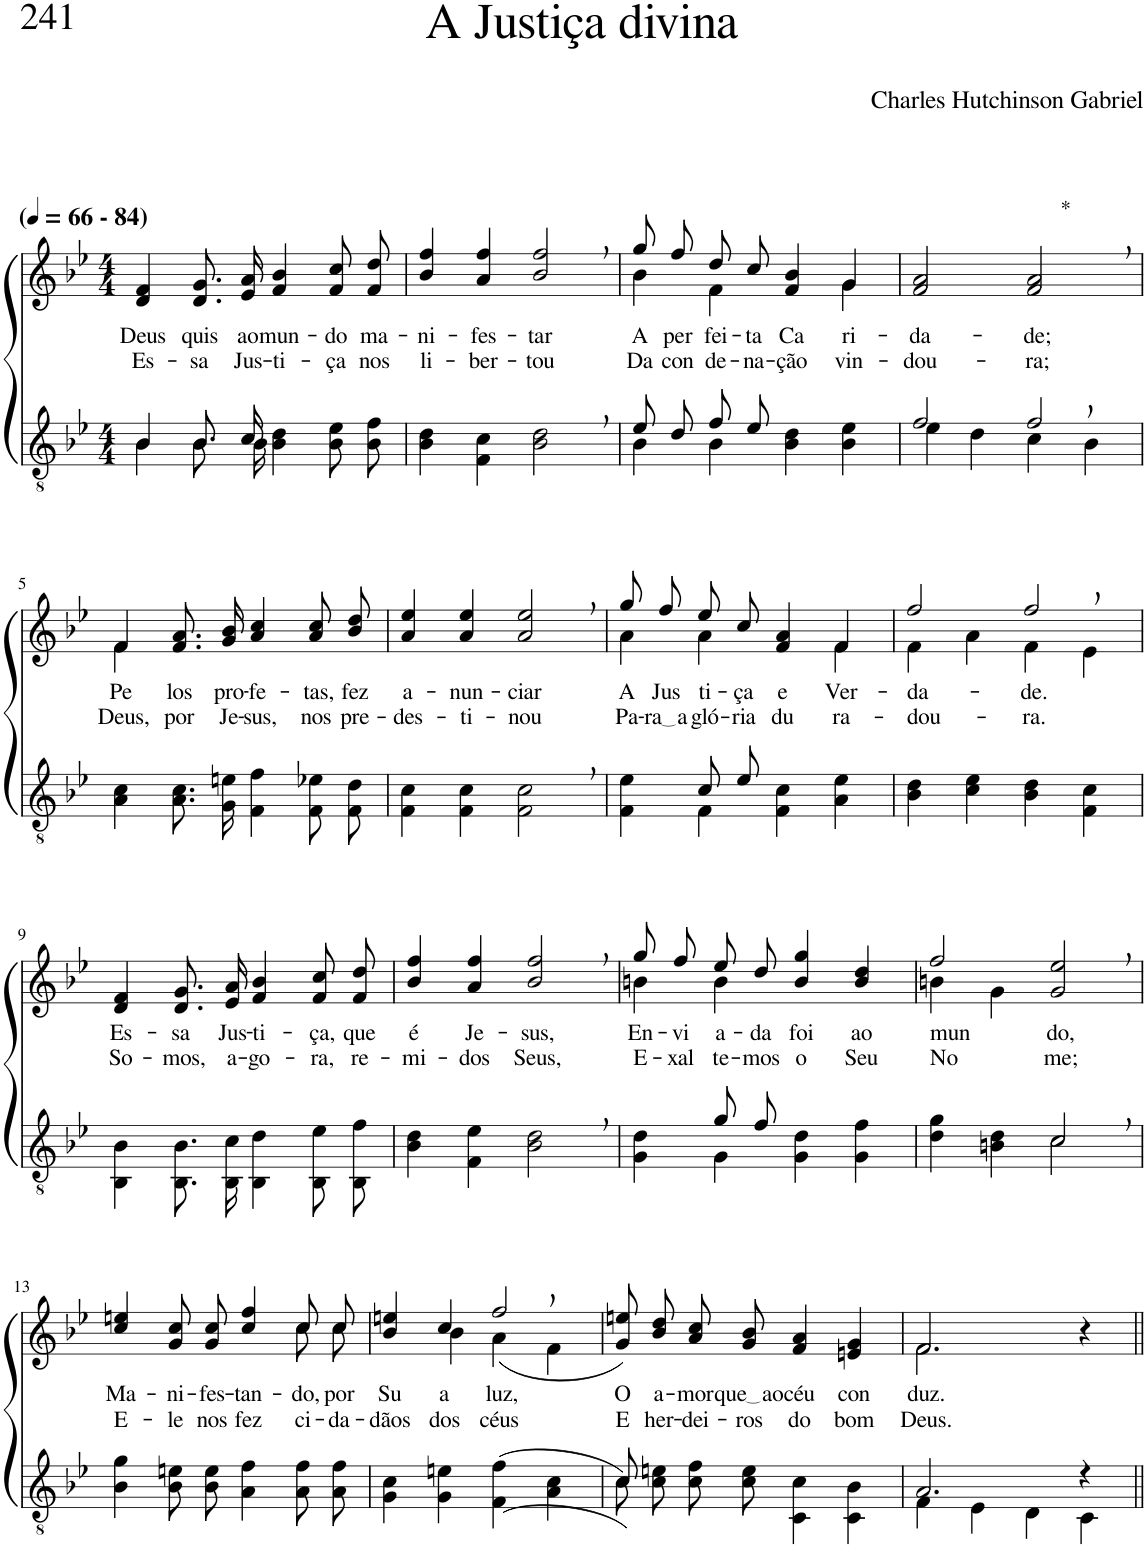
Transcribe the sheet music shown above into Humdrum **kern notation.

**kern	**kern	**text	**text
*part2	*part1	*part1	*part1
*staff2	*staff1	*staff1	*staff1
*I"Parte III e IV	*I"Parte I e II	*	*
*clefGv2	*clefG2	*	*
*Trd3c5	*Trd3c5	*	*
*k[b-e-]	*k[b-e-]	*	*
*M4/4	*M4/4	*	*
*MM66	*MM66	*	*
=1	=1	=1	=1
*^	*	*	*
!	!	!LO:TX:a:B:t=(	!	!
!	!	!LO:TX:a:B:t=- 84)	!	!
!	!	!	!LO:LY:b	!LO:LY:b
4B-\	4B-/	4d/ 4f/	Deus	Es-
!	!	!	!LO:LY:b	!LO:LY:b
8.B-\L	8.B-/L	8.d/ 8.g/L	quis	-sa
!	!	!	!LO:LY:b	!LO:LY:b
16B-\Jk	16c/Jk	16e-/ 16a/Jk	ao	Jus-
!	!	!	!LO:LY:b	!LO:LY:b
4B-\ 4d\	2ryy	4f/ 4b-/	mun-	-ti-
!	!	!	!LO:LY:b	!LO:LY:b
8B-\ 8e-\L	.	8f/ 8cc/L	-do	-ça
!	!	!	!LO:LY:b	!LO:LY:b
8B-\ 8f\J	.	8f/ 8dd/J	ma-	nos
*v	*v	*	*	*
=2	=2	=2	=2
!	!	!LO:LY:b	!LO:LY:b
4B-\ 4d\	4b-/ 4ff/	-ni-	li-
!	!	!LO:LY:b	!LO:LY:b
4F\ 4c\	4a/ 4ff/	-fes-	-ber-
!	!	!LO:LY:b	!LO:LY:b
2B-\, 2d\,	2b-/, 2ff/,	-tar	-tou
=3	=3	=3	=3
*^	*^	*	*
!	!	!	!	!LO:LY:b	!LO:LY:b
8e-/L	4B-\	8gg/L	4b-\	A	Da
!	!	!	!	!LO:LY:b	!LO:LY:b
8d/J	.	8ff/J	.	per-	con-
!	!	!	!	!LO:LY:b	!LO:LY:b
8f/L	4B-\	8dd/L	4f\	-fei-	-de-
!	!	!	!	!LO:LY:b	!LO:LY:b
8e-/J	.	8cc/J	.	-ta	-na-
!	!	!	!	!LO:LY:b	!LO:LY:b
2ryy	4B-\ 4d\	4f/ 4b-/	4ryy	Ca-	-ção
!	!	!	!	!LO:LY:b	!LO:LY:b
.	4B-\ 4e-\	4g/	4g\	-ri-	vin-
=4	=4	=4	=4	=4	=4
!	!	!	!	!LO:LY:b	!LO:LY:b
*	*	*v	*v	*	*
2f/	4e-\	2f/ 2a/	-da-	-dou-
.	4d\	.	.	.
!	!	!LO:TX:a:t=*	!	!
!	!	!	!LO:LY:b	!LO:LY:b
2f,/	4c\	2f/, 2a/,	-de;	-ra;
.	4B-\	.	.	.
!!LO:LB:g=z
=5	=5	=5	=5	=5
*	*	*^	*	*
!	!	!	!	!LO:LY:b	!LO:LY:b
*v	*v	*	*	*	*
4A\ 4c\	4f/	4f\	Pe-	Deus,
!	!	!	!LO:LY:b	!LO:LY:b
8.A\ 8.c\L	8.f/ 8.a/L	2.ryy	-los	por
!	!	!	!LO:LY:b	!LO:LY:b
16G\ 16en\Jk	16g/ 16b-/Jk	.	pro-	Je-
!	!	!	!LO:LY:b	!LO:LY:b
4F\ 4f\	4a/ 4cc/	.	-fe-	-sus,
!	!	!	!LO:LY:b	!LO:LY:b
8F/ 8e-X/L	8a\ 8cc\L	.	-tas,	nos
!	!	!	!LO:LY:b	!LO:LY:b
8F/ 8d/J	8b-\ 8dd\J	.	fez	pre-
*	*v	*v	*	*
=6	=6	=6	=6
!	!	!LO:LY:b	!LO:LY:b
4F\ 4c\	4a/ 4ee-/	a-	-des-
!	!	!LO:LY:b	!LO:LY:b
4F\ 4c\	4a/ 4ee-/	-nun-	-ti-
!	!	!LO:LY:b	!LO:LY:b
2F\, 2c\,	2a/, 2ee-/,	-ciar	-nou
=7	=7	=7	=7
*^	*^	*	*
!	!	!	!	!LO:LY:b	!LO:LY:b
4ryy	4F\ 4e-\	8gg/L	4a\	A	Pa-
!	!	!	!	!LO:LY:b	!LO:LY:b
.	.	8ff/J	.	Jus-	ra a
!	!	!	!	!LO:LY:b	!LO:LY:b
8c/L	4F\	8ee-/L	4a\	-ti-	gló-
!	!	!	!	!LO:LY:b	!LO:LY:b
8e-/J	.	8cc/J	.	-ça	-ria
!	!	!	!	!LO:LY:b	!LO:LY:b
2ryy	4F\ 4c\	4f/ 4a/	4ryy	e	du-
!	!	!	!	!LO:LY:b	!LO:LY:b
.	4A\ 4e-\	4f/	4f\	Ver-	-ra-
=8	=8	=8	=8	=8	=8
!	!	!	!	!LO:LY:b	!LO:LY:b
*v	*v	*	*	*	*
4B-\ 4d\	2ff/	4f\	-da-	-dou-
4c\ 4e-\	.	4a\	.	.
!	!	!	!LO:LY:b	!LO:LY:b
4B-\ 4d\	2ff,/	4f\	-de.	-ra.
4F\ 4c\	.	4e-\	.	.
!!LO:LB:g=z
=9	=9	=9	=9	=9
!	!	!	!LO:LY:b	!LO:LY:b
*	*v	*v	*	*
4BB-\ 4B-\	4d/ 4f/	-Es-	So-
!	!	!LO:LY:b	!LO:LY:b
8.BB-/ 8.B-/L	8.d/ 8.g/L	-sa	-mos,
!	!	!LO:LY:b	!LO:LY:b
16BB-/ 16c/Jk	16e-/ 16a/Jk	Jus-	a-
!	!	!LO:LY:b	!LO:LY:b
4BB-\ 4d\	4f/ 4b-/	-ti-	-go-
!	!	!LO:LY:b	!LO:LY:b
8BB-/ 8e-/L	8f/ 8cc/L	-ça,	-ra,
!	!	!LO:LY:b	!LO:LY:b
8BB-/ 8f/J	8f/ 8dd/J	que	re-
=10	=10	=10	=10
!	!	!LO:LY:b	!LO:LY:b
4B-\ 4d\	4b-/ 4ff/	é	-mi-
!	!	!LO:LY:b	!LO:LY:b
4F\ 4e-\	4a/ 4ff/	Je-	-dos
!	!	!LO:LY:b	!LO:LY:b
2B-\, 2d\,	2b-/, 2ff/,	-sus,	Seus,
=11	=11	=11	=11
*^	*^	*	*
!	!	!	!	!LO:LY:b	!LO:LY:b
4ryy	4G\ 4d\	8gg/L	4bn\	En-	E-
!	!	!	!	!LO:LY:b	!LO:LY:b
.	.	8ff/J	.	-vi-	-xal-
!	!	!	!	!LO:LY:b	!LO:LY:b
8g/L	4G\	8ee-/L	4b\	-a-	-te-
!	!	!	!	!LO:LY:b	!LO:LY:b
8f/J	.	8dd/J	.	-da	-mos
!	!	!	!	!LO:LY:b	!LO:LY:b
2ryy	4G\ 4d\	4b/ 4gg/	2ryy	foi	o
!	!	!	!	!LO:LY:b	!LO:LY:b
.	4G\ 4f\	4b/ 4dd/	.	ao	Seu
=12	=12	=12	=12	=12	=12
!	!	!	!	!LO:LY:b	!LO:LY:b
4d\ 4g\	2ryy	2ff/	4bn\	mun-	No-
4Bn\ 4d\	.	.	4g\	.	.
!	!	!	!	!LO:LY:b	!LO:LY:b
2c,\	2c/	2g/, 2ee-/,	2ryy	-do,	-me;
!!LO:LB:g=z	!!
=13	=13	=13	=13	=13	=13
!	!	!	!	!LO:LY:b	!LO:LY:b
*v	*v	*	*	*	*
4B-\ 4g\	2.ryy	4cc/ 4een/	Ma-	E-
!	!	!	!LO:LY:b	!LO:LY:b
8B-\ 8en\L	.	8g/ 8cc/L	-ni-	-le
!	!	!	!LO:LY:b	!LO:LY:b
8B-\ 8e\J	.	8g/ 8cc/J	-fes-	nos
!	!	!	!LO:LY:b	!LO:LY:b
4A\ 4f\	.	4cc/ 4ff/	-tan-	fez
!	!	!	!	!LO:LY:b
!	!	!	!LO:LY:b	!
8A\ 8f\L	8cc\L	8cc/L	-do,	ci-
!	!	!	!	!LO:LY:b
!	!	!	!LO:LY:b	!
8A\ 8f\J	8cc\J	8cc/J	por	-da-
=14	=14	=14	=14	=14
!	!	!	!LO:LY:b	!LO:LY:b
4G\ 4c\	4b-/ 4een/	4ryy	Su-	-dãos
!	!	!	!LO:LY:b	!LO:LY:b
4G\ 4en\	4cc/	4b-\	-a	dos
!	!	!	!LO:LY:b	!LO:LY:b
((4F\ 4f\	2ff,/	(4a\	luz,	céus
4A\ 4c\	.	4f\	.	.
=15	=15	=15	=15	=15
*^	*	*	*	*
!	!	!	!	!LO:LY:b	!LO:LY:b
*	*	*v	*v	*	*
8c/))	8c\L	8g\ 8een\L)	O	E
!	!	!	!LO:LY:b	!LO:LY:b
2..ryy	8c\ 8en\J	8b-\ 8dd\J	a-	her-
!	!	!	!LO:LY:b	!LO:LY:b
.	8c\ 8f\L	8a/ 8cc/L	-mor	-dei-
!	!	!	!LO:LY:b	!LO:LY:b
.	8c\ 8e\J	8g/ 8b-/J	que ao	-ros
!	!	!	!LO:LY:b	!LO:LY:b
.	4C\ 4c\	4f/ 4a/	céu	do
!	!	!	!LO:LY:b	!LO:LY:b
.	4C\ 4B-\	4en/ 4g/	con-	bom
=16	=16	=16	=16	=16
*	*	*^	*	*
!	!	!	!	!LO:LY:b	!LO:LY:b
2.A/	4F\	2.f/	2.f\	-duz.	Deus.
.	4E-\	.	.	.	.
.	4D\	.	.	.	.
4r	4C\	4r	4ryy	.	.
*v	*v	*	*	*	*
*	*v	*v	*	*
=||	=||	=||	=||
*-	*-	*-	*-
